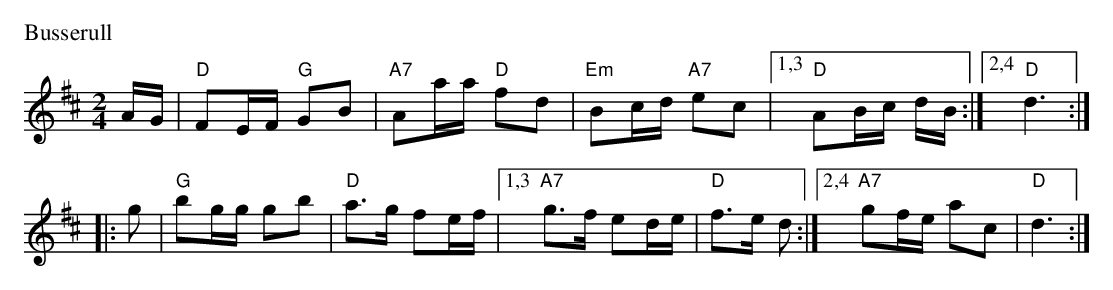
X:1
P: Busserull
M: 2/4
L: 1/16
K: D
AG \
| "D"F2EF "G"G2B2 | "A7"A2aa "D"f2d2 | "Em"B2cd "A7"e2c2 |1,3 "D"A2Bc dB :|2,4 "D"d6 :|
|: g2 \
| "G"b2gg g2b2 | "D"a3g f2ef |1,3 "A7"g3f e2de | "D"f3e d2 :|2,4 "A7"g2fe a2c2 | "D"d6 :|
